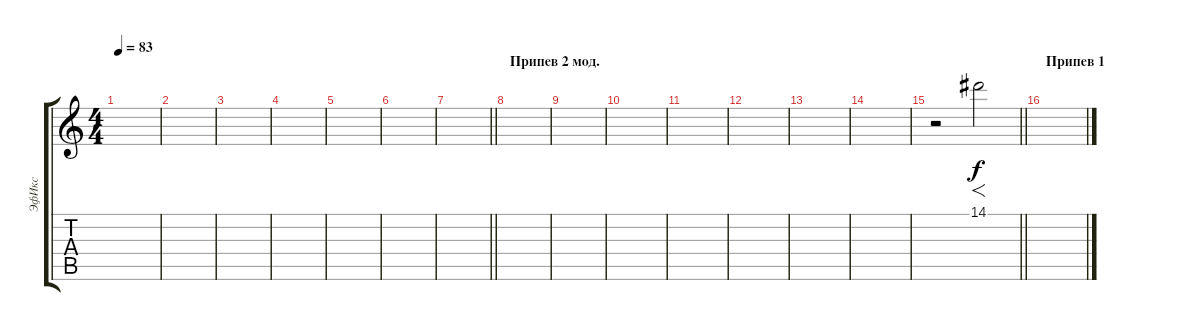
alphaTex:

\track ("ЭфИкс" "ЭфИкс") {instrument distortionguitar}
\staff {score tabs}
\tuning (Db4 Ab3 E3 B2 Gb2 B1) {hide}
\ts (4 4)
\tempo 83
\clef g2
\ks c
|
|
|
|
|
|
\barLineRight lightlight
|
\section ("" "Припев 2 мод.")
|
|
|
|
|
|
|
\barLineRight lightlight
r.2{volume 13 instrument distortionguitar} 14.1.2{f} |
\section ("" "Припев 1")
